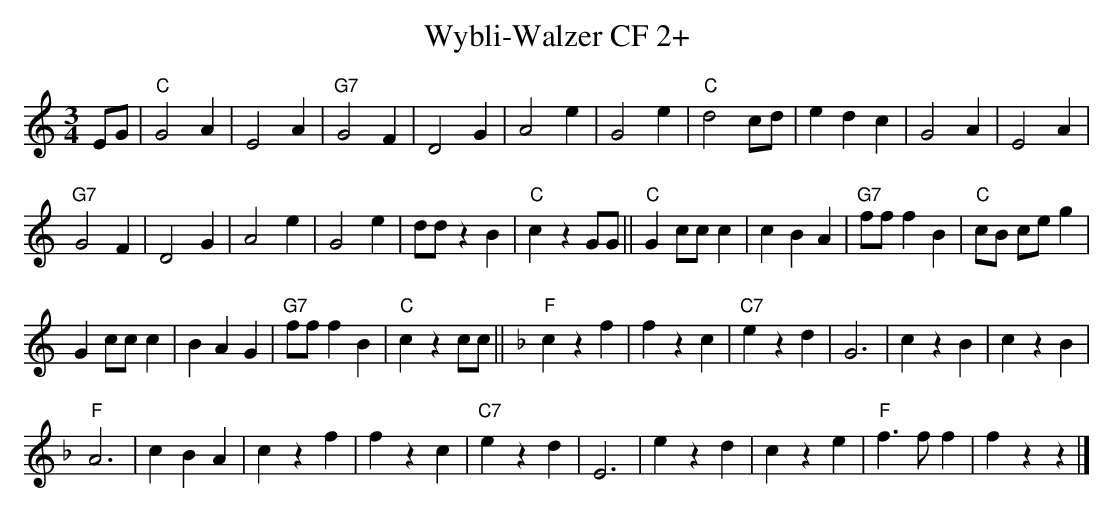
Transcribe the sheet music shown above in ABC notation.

X:1
T:Wybli-Walzer CF 2+
M:3/4
L:1/4
K:Cmaj%%MIDI gchordon
E/2G/2 | "C"G2A | E2A | "G7"G2F |D2G | A2e | G2e | "C"d2c/2d/2 | edc | G2A | E2A |
"G7"G2F | D2G | A2e | G2e | d/2d/2zB | "C"czG/2G/2 || "C"Gc/2c/2c | cBA | "G7"f/2f/2fB | "C"c/2B/2 c/2e/2 g |
Gc/2c/2c | BAG | "G7"f/2f/2fB | "C"czc/2c/2 || [K:Fmaj] "F"czf | fzc | "C7"ezd | G3 | czB | czB |
"F"A3 | cBA | czf | fzc | "C7"ezd | E3 | ezd | cze | "F"f>ff | fzz |]
